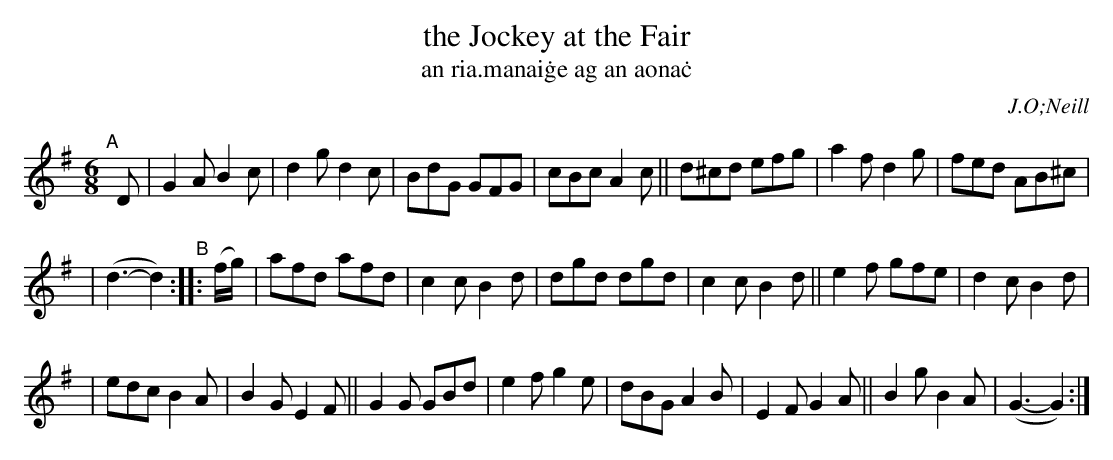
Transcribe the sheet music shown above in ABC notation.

X:1
T: the Jockey at the Fair
T: an ria\.manai\.ge ag an aona\.c
O: J.O;Neill
M: 6/8
L: 1/8
K: G
"^A"[|] D | G2A B2c | d2g d2c | BdG GFG | cBc A2c || d^cd efg | a2f d2g | fed AB^c |
| (d3- d2) "^B":: (f/g/) | afd afd | c2c B2d | dgd dgd | c2c B2d || e2f gfe | d2c B2d |
| edc B2A | B2G E2F || G2G GBd | e2f g2e | dBG A2B | E2F G2A || B2g B2A | (G3- G2) :|
